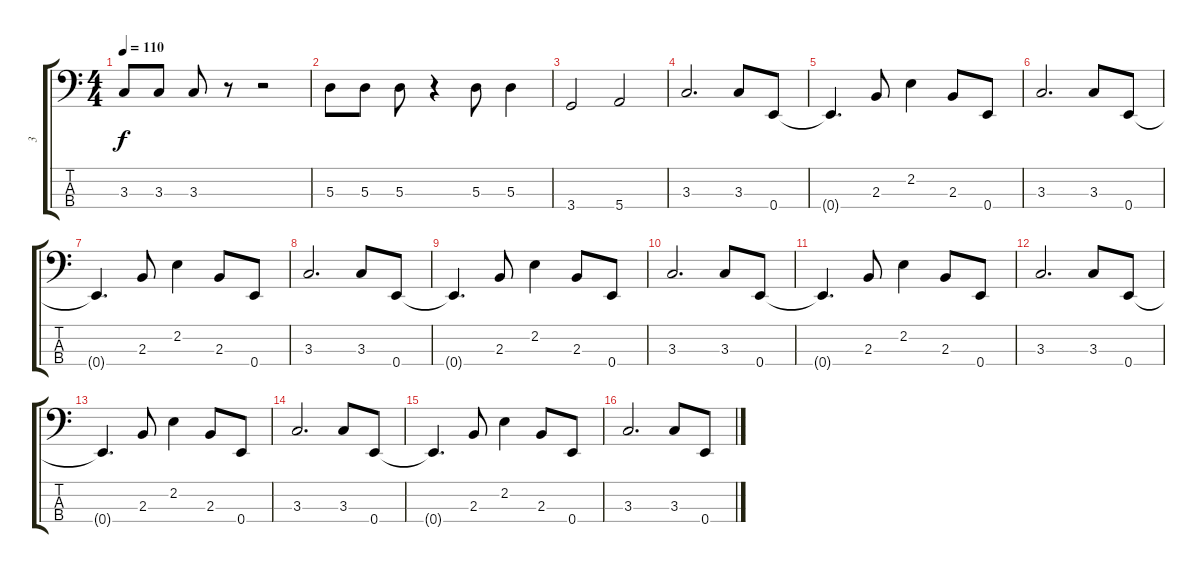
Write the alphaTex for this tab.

\track ("3" "3") {instrument electricbassfinger}
\staff {score tabs}
\tuning (G2 D2 A1 E1) {hide}
\ts (4 4)
\tempo 110
\clef f4
\ks c
3.3.8{dy f} 3.3.8 3.3.8 r.8 r.2 |
5.3.8 5.3.8 5.3.8 r.4 5.3.8 5.3.4 |
3.4.2 5.4.2 |
3.3.2{d} 3.3.8 0.4.8 |
0.4{t}.4{d} 2.3.8 2.2.4 2.3.8 0.4.8 |
3.3.2{d} 3.3.8 0.4.8 |
0.4{t}.4{d} 2.3.8 2.2.4 2.3.8 0.4.8 |
3.3.2{d} 3.3.8 0.4.8 |
0.4{t}.4{d} 2.3.8 2.2.4 2.3.8 0.4.8 |
3.3.2{d} 3.3.8 0.4.8 |
0.4{t}.4{d} 2.3.8 2.2.4 2.3.8 0.4.8 |
3.3.2{d} 3.3.8 0.4.8 |
0.4{t}.4{d} 2.3.8 2.2.4 2.3.8 0.4.8 |
3.3.2{d} 3.3.8 0.4.8 |
0.4{t}.4{d} 2.3.8 2.2.4 2.3.8 0.4.8 |
3.3.2{d} 3.3.8 0.4.8
